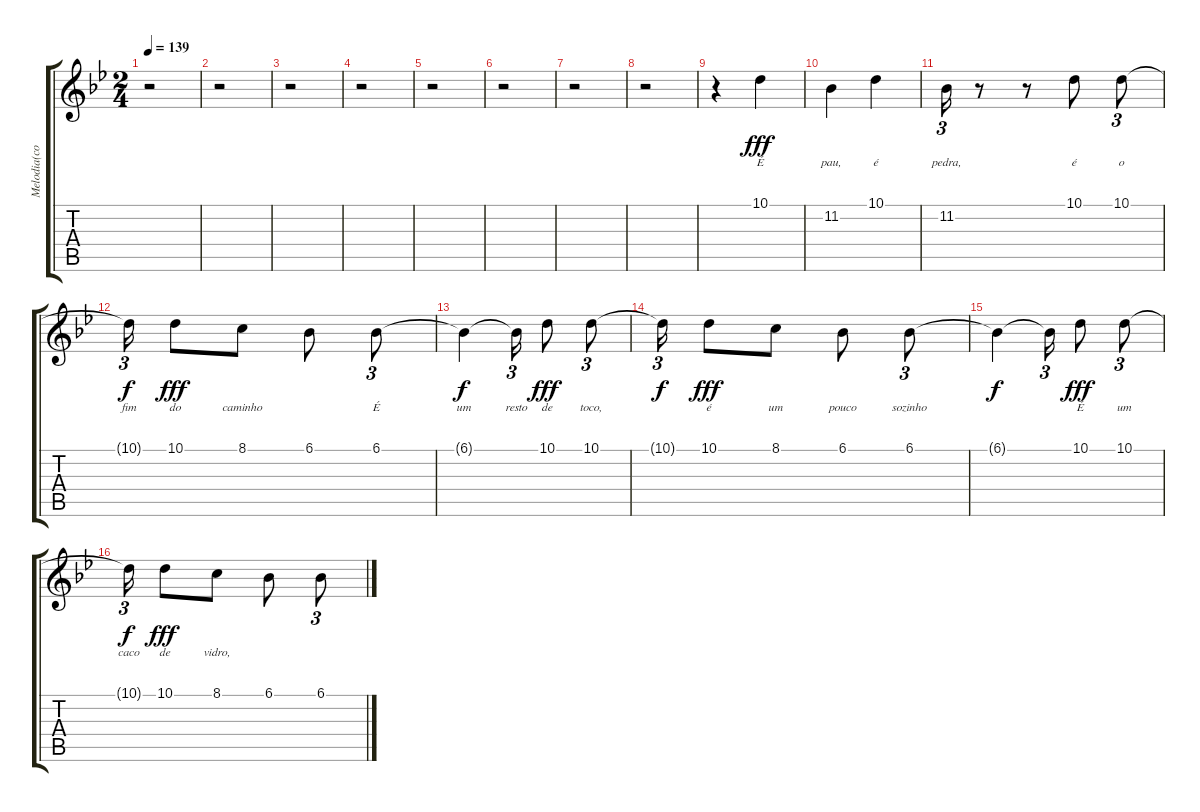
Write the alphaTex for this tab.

\track ("Melodia(com letra)" "Melodia(co") {instrument synthstrings1}
\staff {score tabs}
\tuning (E4 B3 G3 D3 A2 E2) {hide}
\ts (2 4)
\tempo 139
\clef g2
\ks bb
r.2{dy fff instrument synthstrings1} |
r.2 |
r.2 |
r.2 |
r.2 |
r.2 |
r.2 |
r.2 |
r.4 10.1.4{lyrics (0 "É") lyrics (1 "") lyrics (2 "") lyrics (3 "") lyrics (4 "")} |
11.2.4{lyrics (0 "pau,") lyrics (1 "") lyrics (2 "") lyrics (3 "") lyrics (4 "")} 10.1.4{lyrics (0 "é") lyrics (1 "") lyrics (2 "") lyrics (3 "") lyrics (4 "")} |
11.2.16{tu (3 2) lyrics (0 "pedra,") lyrics (1 "") lyrics (2 "") lyrics (3 "") lyrics (4 "")} r.8 r.8 10.1.8{lyrics (0 "é") lyrics (1 "") lyrics (2 "") lyrics (3 "") lyrics (4 "")} 10.1.8{tu (3 2) lyrics (0 "o") lyrics (1 "") lyrics (2 "") lyrics (3 "") lyrics (4 "")} |
10.1{t}.16{tu (3 2) lyrics (0 "fim") lyrics (1 "") lyrics (2 "") lyrics (3 "") lyrics (4 "") dy f} 10.1.8{lyrics (0 "do") lyrics (1 "") lyrics (2 "") lyrics (3 "") lyrics (4 "") dy fff} 8.1.8{lyrics (0 "caminho") lyrics (1 "") lyrics (2 "") lyrics (3 "") lyrics (4 "")} 6.1.8{lyrics (0 "") lyrics (1 "") lyrics (2 "") lyrics (3 "") lyrics (4 "")} 6.1.8{tu (3 2) lyrics (0 "É") lyrics (1 "") lyrics (2 "") lyrics (3 "") lyrics (4 "")} |
6.1{t}.4{lyrics (0 "um") lyrics (1 "") lyrics (2 "") lyrics (3 "") lyrics (4 "") dy f} 6.1{t}.16{tu (3 2) lyrics (0 "resto") lyrics (1 "") lyrics (2 "") lyrics (3 "") lyrics (4 "")} 10.1.8{lyrics (0 "de") lyrics (1 "") lyrics (2 "") lyrics (3 "") lyrics (4 "") dy fff} 10.1.8{tu (3 2) lyrics (0 "toco,") lyrics (1 "") lyrics (2 "") lyrics (3 "") lyrics (4 "")} |
10.1{t}.16{tu (3 2) lyrics (0 "") lyrics (1 "") lyrics (2 "") lyrics (3 "") lyrics (4 "") dy f} 10.1.8{lyrics (0 "é") lyrics (1 "") lyrics (2 "") lyrics (3 "") lyrics (4 "") dy fff} 8.1.8{lyrics (0 "um") lyrics (1 "") lyrics (2 "") lyrics (3 "") lyrics (4 "")} 6.1.8{lyrics (0 "pouco") lyrics (1 "") lyrics (2 "") lyrics (3 "") lyrics (4 "")} 6.1.8{tu (3 2) lyrics (0 "sozinho") lyrics (1 "") lyrics (2 "") lyrics (3 "") lyrics (4 "")} |
6.1{t}.4{lyrics (0 "") lyrics (1 "") lyrics (2 "") lyrics (3 "") lyrics (4 "") dy f} 6.1{t}.16{tu (3 2) lyrics (0 "") lyrics (1 "") lyrics (2 "") lyrics (3 "") lyrics (4 "")} 10.1.8{lyrics (0 "É") lyrics (1 "") lyrics (2 "") lyrics (3 "") lyrics (4 "") dy fff} 10.1.8{tu (3 2) lyrics (0 "um") lyrics (1 "") lyrics (2 "") lyrics (3 "") lyrics (4 "")} |
10.1{t}.16{tu (3 2) lyrics (0 "caco") lyrics (1 "") lyrics (2 "") lyrics (3 "") lyrics (4 "") dy f} 10.1.8{lyrics (0 "de") lyrics (1 "") lyrics (2 "") lyrics (3 "") lyrics (4 "") dy fff} 8.1.8{lyrics (0 "vidro,") lyrics (1 "") lyrics (2 "") lyrics (3 "") lyrics (4 "")} 6.1.8{lyrics (0 "") lyrics (1 "") lyrics (2 "") lyrics (3 "") lyrics (4 "")} 6.1.8{tu (3 2) lyrics (0 "") lyrics (1 "") lyrics (2 "") lyrics (3 "") lyrics (4 "")}
